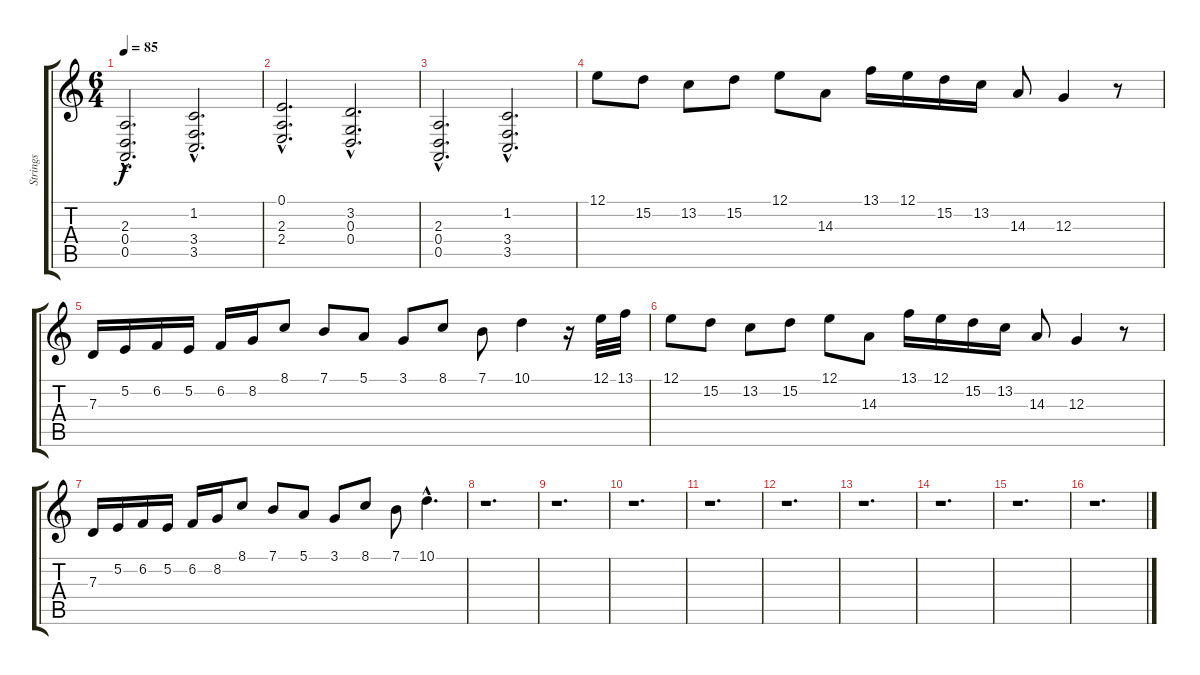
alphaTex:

\track ("Strings" "Strings") {instrument oboe}
\staff {score tabs}
\tuning (E4 B3 G3 D3 A2 E2) {hide}
\ts (6 4)
\tempo 85
\clef g2
\ks c
(2.3{hac} 0.4{hac} 0.5{hac}).2{d dy f} (1.2{hac} 3.4{hac} 3.5{hac}).2{d} |
(0.1{hac} 2.3{hac} 2.4{hac}).2{d} (3.2{hac} 0.3{hac} 0.4{hac}).2{d} |
(2.3{hac} 0.4{hac} 0.5{hac}).2{d} (1.2{hac} 3.4{hac} 3.5{hac}).2{d} |
12.1.8{volume 12 instrument stringensemble1} 15.2.8 13.2.8 15.2.8 12.1.8 14.3.8 13.1.16 12.1.16 15.2.16 13.2.16 14.3.8 12.3.4 r.8 |
7.3.16 5.2.16 6.2.16 5.2.16 6.2.16 8.2.16 8.1.8 7.1.8 5.1.8 3.1.8 8.1.8 7.1.8 10.1.4 r.16 12.1.32 13.1.32 |
12.1.8 15.2.8 13.2.8 15.2.8 12.1.8 14.3.8 13.1.16 12.1.16 15.2.16 13.2.16 14.3.8 12.3.4 r.8 |
7.3.16 5.2.16 6.2.16 5.2.16 6.2.16 8.2.16 8.1.8 7.1.8 5.1.8 3.1.8 8.1.8 7.1.8 10.1{hac}.4{d} |
r.1{d} |
r.1{d} |
r.1{d} |
r.1{d} |
r.1{d} |
r.1{d} |
r.1{d} |
r.1{d} |
r.1{d}
